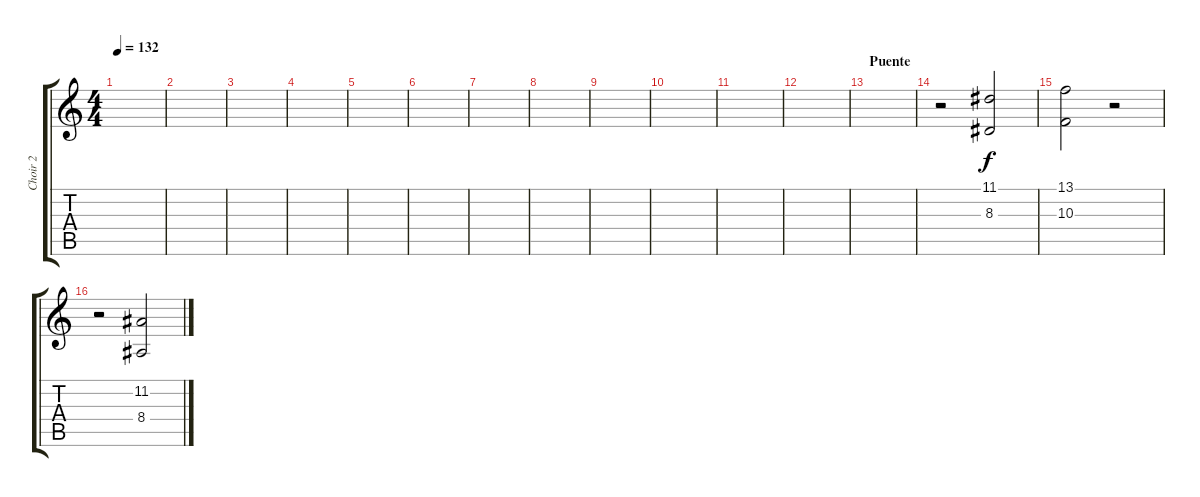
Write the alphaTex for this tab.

\track ("Choir 2" "Choir 2") {instrument choiraahs}
\staff {score tabs}
\tuning (E4 B3 G3 D3 A2 E2) {hide}
\ts (4 4)
\tempo 132
\clef g2
\ks c
|
|
|
|
|
|
|
|
|
|
|
|
\section ("" "Puente")
|
r.2 (11.1 8.3).2 |
(13.1 10.3).2 r.2 |
r.2 (11.2 8.4).2
